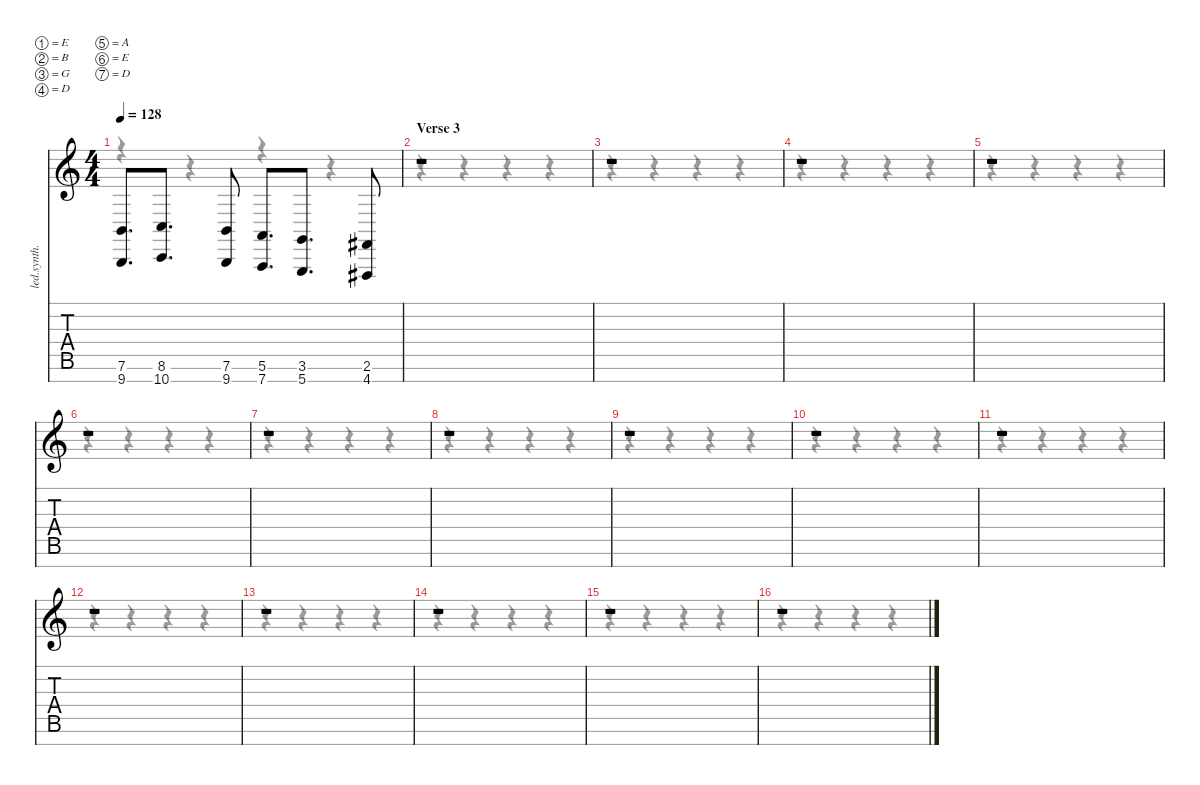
\defaultSystemsLayout 4
\hideDynamics
\bracketExtendMode nobrackets
\track ("Keys 4" "led.synth.") {instrument lead2sawtooth}
\staff {score tabs}
\tuning (E4 B3 G3 D3 A2 E2 D1)
\voice
\ts (4 4)
\tempo 128
\clef g2
\ks c
(7.6 9.7).8{d dy f} (8.6 10.7).8{d} (7.6 9.7).8 (5.6 7.7).8{d} (3.6 5.7).8{d} (2.6{acc #} 4.7{acc #}).8 |
\section ("" "Verse 3")
r.1 |
r.1 |
r.1 |
r.1 |
r.1 |
r.1 |
r.1 |
r.1 |
r.1 |
r.1 |
r.1 |
r.1 |
r.1 |
r.1 |
r.1
\voice
\clef g2
\ottava regular
\simile none
\ks c
r.4{dy mf} r.4 r.4 r.4 |
r.4 r.4 r.4 r.4 |
r.4 r.4 r.4 r.4 |
r.4 r.4 r.4 r.4 |
r.4 r.4 r.4 r.4 |
r.4 r.4 r.4 r.4 |
r.4 r.4 r.4 r.4 |
r.4 r.4 r.4 r.4 |
r.4 r.4 r.4 r.4 |
r.4 r.4 r.4 r.4 |
r.4 r.4 r.4 r.4 |
r.4 r.4 r.4 r.4 |
r.4 r.4 r.4 r.4 |
r.4 r.4 r.4 r.4 |
r.4 r.4 r.4 r.4 |
r.4 r.4 r.4 r.4
